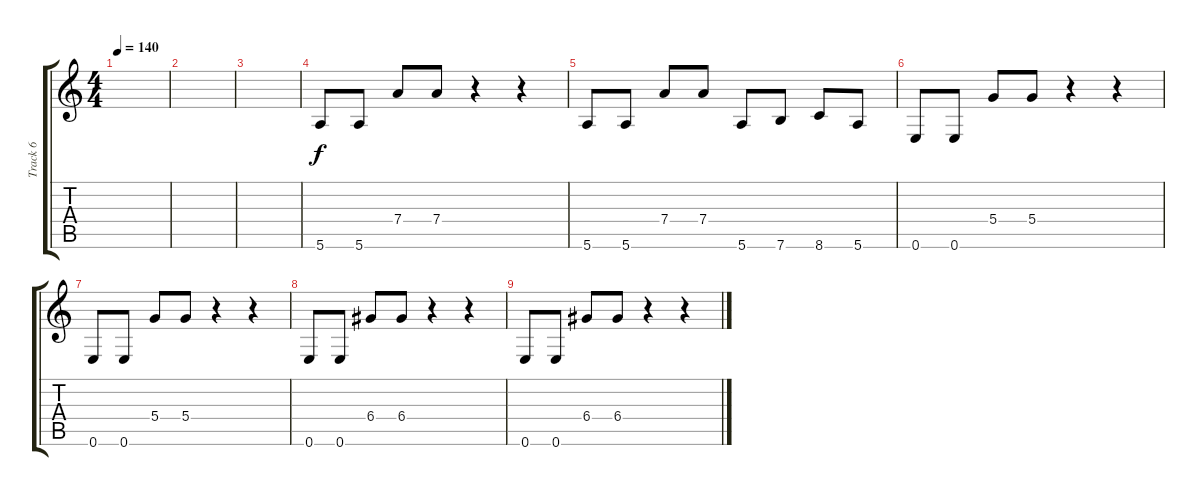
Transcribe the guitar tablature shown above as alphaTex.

\track ("Track 6" "Track 6") {instrument overdrivenguitar}
\staff {score tabs}
\tuning (E4 B3 G3 D3 A2 E2) {hide}
\ts (4 4)
\tempo 140
\clef g2
\ks c
|
|
|
5.6.8 5.6.8 7.4.8 7.4.8 r.4 r.4 |
5.6.8 5.6.8 7.4.8 7.4.8 5.6.8 7.6.8 8.6.8 5.6.8 |
0.6.8 0.6.8 5.4.8 5.4.8 r.4 r.4 |
0.6.8 0.6.8 5.4.8 5.4.8 r.4 r.4 |
0.6.8 0.6.8 6.4.8 6.4.8 r.4 r.4 |
0.6.8 0.6.8 6.4.8 6.4.8 r.4 r.4
